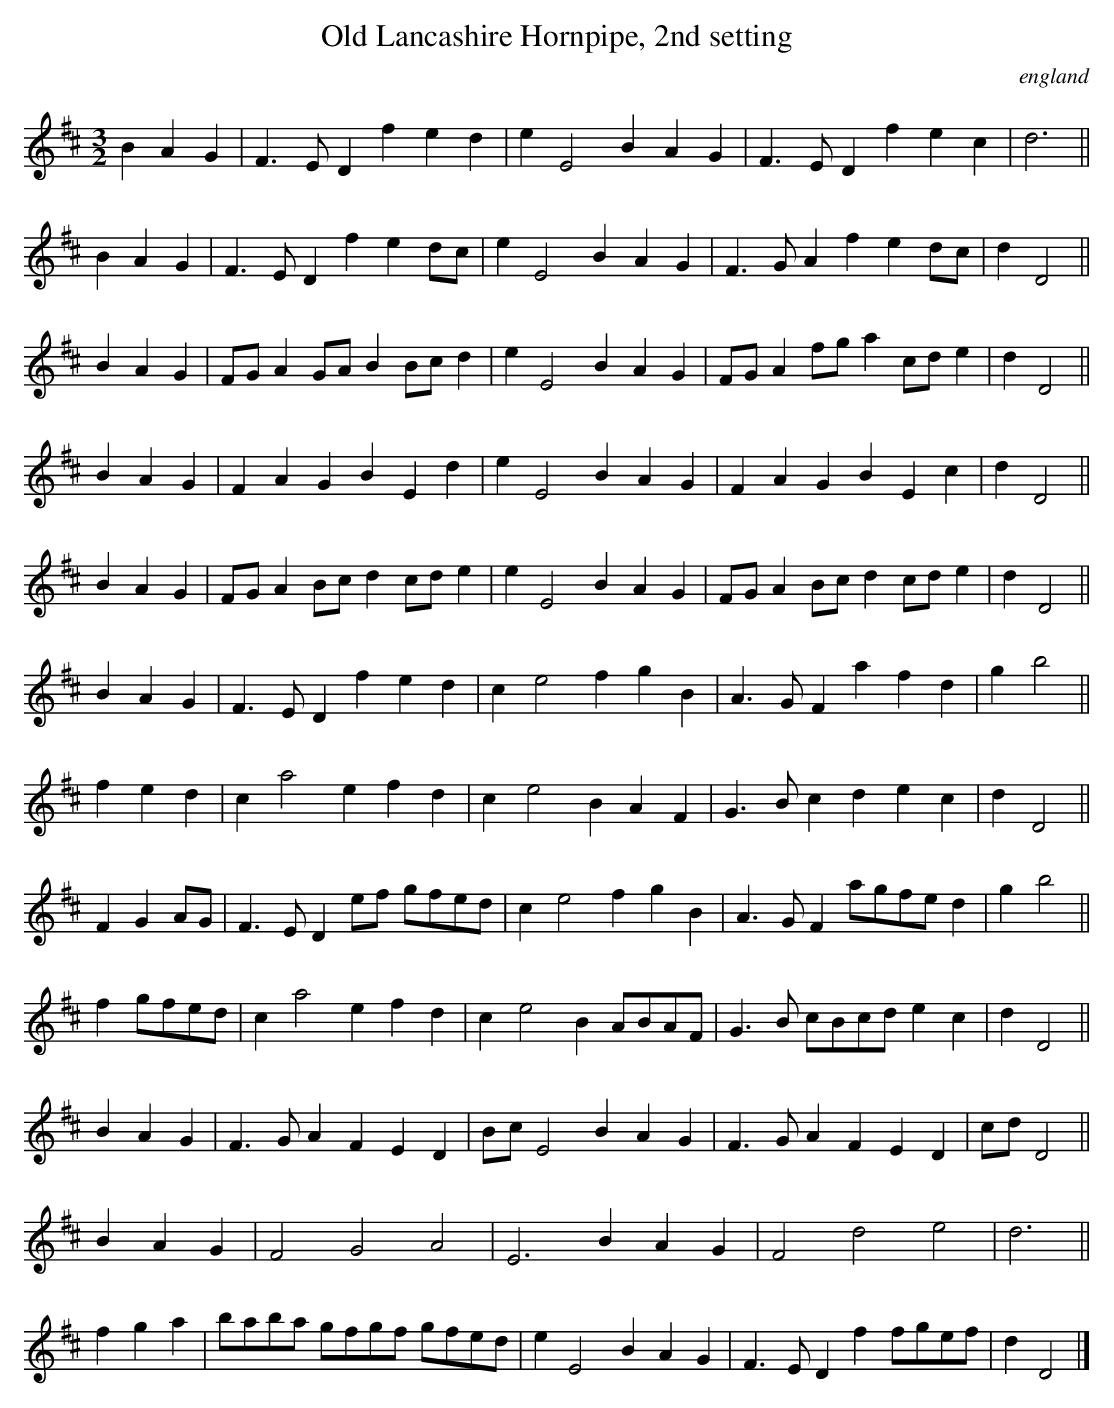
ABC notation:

X:1
T:Old Lancashire Hornpipe, 2nd setting
O:england
M:3/2
L:1/8
K:D
B2 A2 G2 | F3 E  D2 f2 e2 d2 | e2 E4 B2 A2 G2 | F3 E  D2 f2 e2 c2 |d6||
B2 A2 G2 | F3 E  D2 f2 e2 dc | e2 E4 B2 A2 G2 | F3 G  A2 f2 e2 dc | d2 D4||
B2 A2 G2 | FG A2 GA B2 Bc d2 | e2 E4 B2 A2 G2 | FG A2 fg a2 cd e2 | d2 D4||
B2 A2 G2 | F2 A2 G2 B2 E2 d2 | e2 E4 B2 A2 G2 | F2 A2 G2 B2 E2 c2 | d2 D4||
B2 A2 G2 | FG A2 Bc d2 cd e2 | e2 E4 B2 A2 G2 | FG A2 Bc d2 cd e2 | d2 D4||
B2 A2 G2 | F3 E  D2 f2 e2 d2 | c2 e4 f2 g2 B2 | A3 G  F2 a2 f2 d2 | g2 b4||
f2 e2 d2 | c2 a4    e2 f2 d2 | c2 e4 B2 A2 F2 | G3 B  c2 d2 e2 c2 | d2 D4||
F2 G2 AG | F3 E  D2 ef gfed  | c2 e4 f2 g2 B2 | A3 G  F2 agfe  d2 | g2 b4||
f2 gfed  | c2 a4    e2 f2 d2 | c2 e4 B2 ABAF  | G3 B  cBcd  e2 c2 | d2 D4||
B2 A2 G2 | F3 G A2  F2 E2 D2 | Bc E4 B2 A2 G2 | F3 G  A2 F2 E2 D2 | cd D4||
B2 A2 G2 | F4   G4     A4    | E6    B2 A2 G2 | F4    d4    e4    | d6||
f2 g2 a2 | baba gfgf   gfed  | e2 E4 B2 A2 G2 | F3 E  D2 f2 fgef  | d2 D4|]
